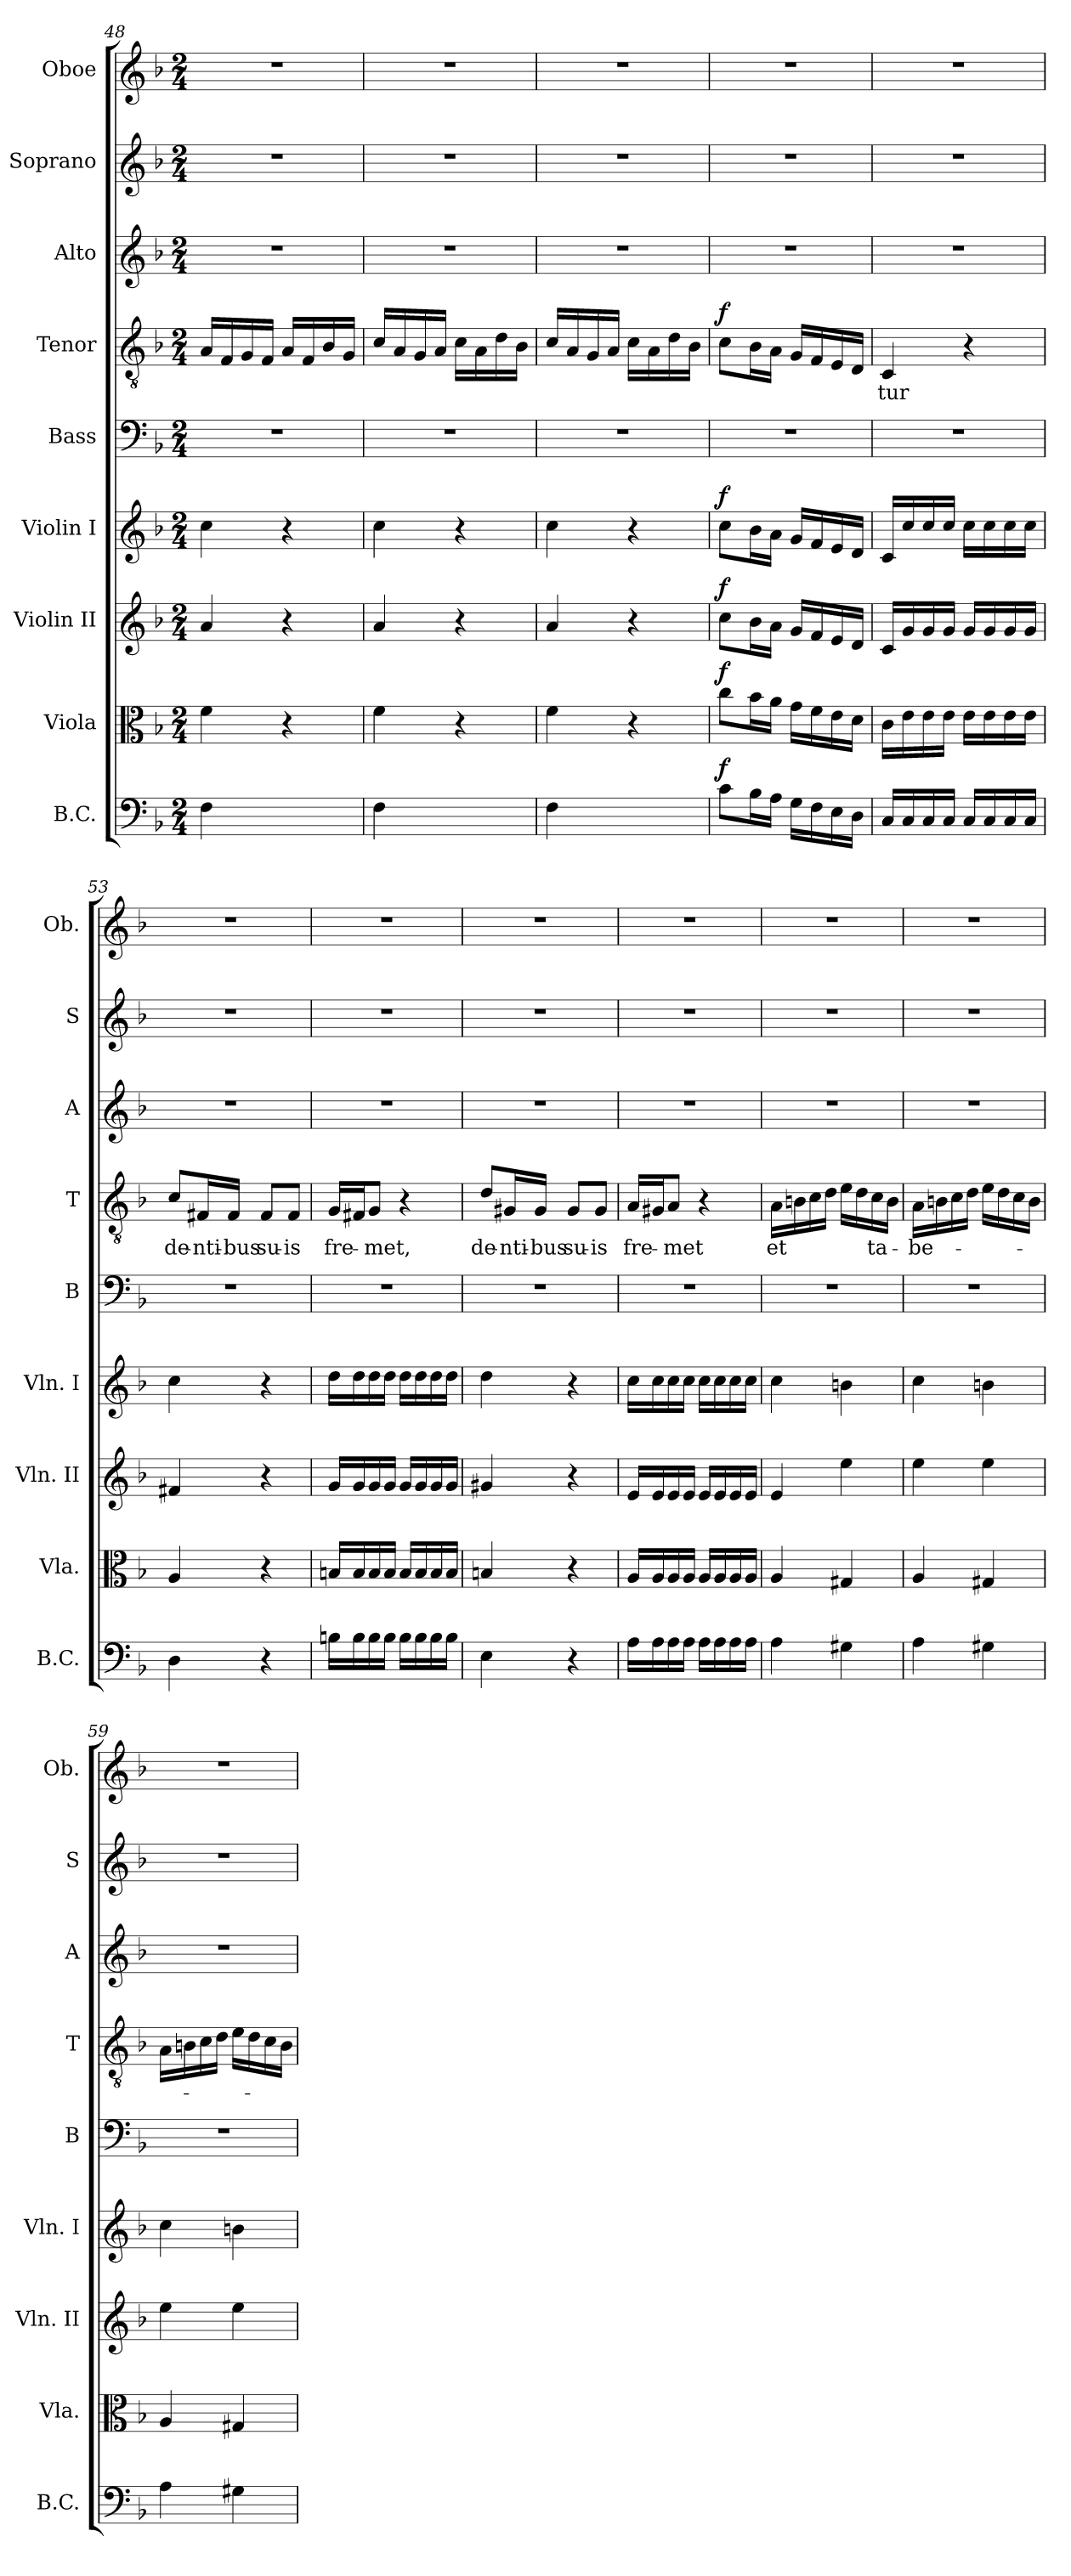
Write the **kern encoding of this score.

**kern	**dynam	**kern	**dynam	**kern	**dynam	**kern	**dynam	**kern	**kern	**text	**dynam	**kern	**kern	**kern
*part9	*part9	*part8	*part8	*part7	*part7	*part6	*part6	*part5	*part4	*part4	*part4	*part3	*part2	*part1
*staff9	*staff9	*staff8	*staff8	*staff7	*staff7	*staff6	*staff6	*staff5	*staff4	*staff4	*staff4	*staff3	*staff2	*staff1
*I"B.C.	*	*I"Viola	*	*I"Violin II	*	*I"Violin I	*	*I"Bass	*I"Tenor	*	*	*I"Alto	*I"Soprano	*I"Oboe
*I'B.C.	*	*I'Vla.	*	*I'Vln. II	*	*I'Vln. I	*	*I'B	*I'T	*	*	*I'A	*I'S	*I'Ob.
*clefF4	*	*clefC3	*	*clefG2	*	*clefG2	*	*clefF4	*clefGv2	*	*	*clefG2	*clefG2	*clefG2
*k[b-]	*	*k[b-]	*	*k[b-]	*	*k[b-]	*	*k[b-]	*k[b-]	*	*	*k[b-]	*k[b-]	*k[b-]
*F:	*	*F:	*	*F:	*	*F:	*	*F:	*F:	*	*	*F:	*F:	*F:
*M2/4	*	*M2/4	*	*M2/4	*	*M2/4	*	*M2/4	*M2/4	*	*	*M2/4	*M2/4	*M2/4
=48	=48	=48	=48	=48	=48	=48	=48	=48	=48	=48	=48	=48	=48	=48
4F\	.	4f\	.	4a/	.	4cc\	.	2r	16A/LL	.	.	2r	2r	2r
.	.	.	.	.	.	.	.	.	16F/	.	.	.	.	.
.	.	.	.	.	.	.	.	.	16G/	.	.	.	.	.
.	.	.	.	.	.	.	.	.	16F/JJ	.	.	.	.	.
4ryy	.	4r	.	4r	.	4r	.	.	16A/LL	.	.	.	.	.
.	.	.	.	.	.	.	.	.	16F/	.	.	.	.	.
.	.	.	.	.	.	.	.	.	16B-/	.	.	.	.	.
.	.	.	.	.	.	.	.	.	16G/JJ	.	.	.	.	.
!!LO:LB:g=z
=49	=49	=49	=49	=49	=49	=49	=49	=49	=49	=49	=49	=49	=49	=49
4F\	.	4f\	.	4a/	.	4cc\	.	2r	16c/LL	.	.	2r	2r	2r
.	.	.	.	.	.	.	.	.	16A/	.	.	.	.	.
.	.	.	.	.	.	.	.	.	16G/	.	.	.	.	.
.	.	.	.	.	.	.	.	.	16A/JJ	.	.	.	.	.
4ryy	.	4r	.	4r	.	4r	.	.	16c\LL	.	.	.	.	.
.	.	.	.	.	.	.	.	.	16A\	.	.	.	.	.
.	.	.	.	.	.	.	.	.	16d\	.	.	.	.	.
.	.	.	.	.	.	.	.	.	16B-\JJ	.	.	.	.	.
=50	=50	=50	=50	=50	=50	=50	=50	=50	=50	=50	=50	=50	=50	=50
4F\	.	4f\	.	4a/	.	4cc\	.	2r	16c/LL	.	.	2r	2r	2r
.	.	.	.	.	.	.	.	.	16A/	.	.	.	.	.
.	.	.	.	.	.	.	.	.	16G/	.	.	.	.	.
.	.	.	.	.	.	.	.	.	16A/JJ	.	.	.	.	.
4ryy	.	4r	.	4r	.	4r	.	.	16c\LL	.	.	.	.	.
.	.	.	.	.	.	.	.	.	16A\	.	.	.	.	.
.	.	.	.	.	.	.	.	.	16d\	.	.	.	.	.
.	.	.	.	.	.	.	.	.	16B-\JJ	.	.	.	.	.
=51	=51	=51	=51	=51	=51	=51	=51	=51	=51	=51	=51	=51	=51	=51
!	!LO:DY:a	!	!LO:DY:a	!	!LO:DY:a	!	!LO:DY:a	!	!	!	!LO:DY:a	!	!	!
8c\L	f	8cc\L	f	8cc\L	f	8cc\L	f	2r	8c\L	.	f	2r	2r	2r
16B-\L	.	16b-\L	.	16b-\L	.	16b-\L	.	.	16B-\L	.	.	.	.	.
16A\JJ	.	16a\JJ	.	16a\JJ	.	16a\JJ	.	.	16A\JJ	.	.	.	.	.
16G\LL	.	16g\LL	.	16g/LL	.	16g/LL	.	.	16G/LL	.	.	.	.	.
16F\	.	16f\	.	16f/	.	16f/	.	.	16F/	.	.	.	.	.
16E\	.	16e\	.	16e/	.	16e/	.	.	16E/	.	.	.	.	.
16D\JJ	.	16d\JJ	.	16d/JJ	.	16d/JJ	.	.	16D/JJ	.	.	.	.	.
=52	=52	=52	=52	=52	=52	=52	=52	=52	=52	=52	=52	=52	=52	=52
!	!	!	!	!	!	!	!	!	!	!LO:LY:b	!	!	!	!
16C/LL	.	16c\LL	.	16c/LL	.	16c/LL	.	2r	4C/	-tur	.	2r	2r	2r
16C/	.	16e\	.	16g/	.	16cc/	.	.	.	.	.	.	.	.
16C/	.	16e\	.	16g/	.	16cc/	.	.	.	.	.	.	.	.
16C/JJ	.	16e\JJ	.	16g/JJ	.	16cc/JJ	.	.	.	.	.	.	.	.
16C/LL	.	16e\LL	.	16g/LL	.	16cc\LL	.	.	4r	.	.	.	.	.
16C/	.	16e\	.	16g/	.	16cc\	.	.	.	.	.	.	.	.
16C/	.	16e\	.	16g/	.	16cc\	.	.	.	.	.	.	.	.
16C/JJ	.	16e\JJ	.	16g/JJ	.	16cc\JJ	.	.	.	.	.	.	.	.
=53	=53	=53	=53	=53	=53	=53	=53	=53	=53	=53	=53	=53	=53	=53
!	!	!	!	!	!	!	!	!	!	!LO:LY:b	!	!	!	!
4D\	.	4A/	.	4f#X/	.	4cc\	.	2r	8c/L	de-	.	2r	2r	2r
!	!	!	!	!	!	!	!	!	!	!LO:LY:b	!	!	!	!
.	.	.	.	.	.	.	.	.	16F#X/L	-nti-	.	.	.	.
!	!	!	!	!	!	!	!	!	!	!LO:LY:b	!	!	!	!
.	.	.	.	.	.	.	.	.	16F#/JJ	-bus	.	.	.	.
!	!	!	!	!	!	!	!	!	!	!LO:LY:b	!	!	!	!
4r	.	4r	.	4r	.	4r	.	.	8F#/L	su-	.	.	.	.
!	!	!	!	!	!	!	!	!	!	!LO:LY:b	!	!	!	!
.	.	.	.	.	.	.	.	.	8F#/J	-is	.	.	.	.
=54	=54	=54	=54	=54	=54	=54	=54	=54	=54	=54	=54	=54	=54	=54
!	!	!	!	!	!	!	!	!	!	!LO:LY:b	!	!	!	!
16Bn\LL	.	16Bn/LL	.	16g/LL	.	16dd\LL	.	2r	16G/LL	fre-	.	2r	2r	2r
16B\	.	16B/	.	16g/	.	16dd\	.	.	16F#X/J	.	.	.	.	.
!	!	!	!	!	!	!	!	!	!	!LO:LY:b	!	!	!	!
16B\	.	16B/	.	16g/	.	16dd\	.	.	8G/J	-met,	.	.	.	.
16B\JJ	.	16B/JJ	.	16g/JJ	.	16dd\JJ	.	.	.	.	.	.	.	.
16B\LL	.	16B/LL	.	16g/LL	.	16dd\LL	.	.	4r	.	.	.	.	.
16B\	.	16B/	.	16g/	.	16dd\	.	.	.	.	.	.	.	.
16B\	.	16B/	.	16g/	.	16dd\	.	.	.	.	.	.	.	.
16B\JJ	.	16B/JJ	.	16g/JJ	.	16dd\JJ	.	.	.	.	.	.	.	.
!!LO:LB:g=z
=55	=55	=55	=55	=55	=55	=55	=55	=55	=55	=55	=55	=55	=55	=55
!	!	!	!	!	!	!	!	!	!	!LO:LY:b	!	!	!	!
4E\	.	4Bn/	.	4g#X/	.	4dd\	.	2r	8d/L	de-	.	2r	2r	2r
!	!	!	!	!	!	!	!	!	!	!LO:LY:b	!	!	!	!
.	.	.	.	.	.	.	.	.	16G#X/L	-nti-	.	.	.	.
!	!	!	!	!	!	!	!	!	!	!LO:LY:b	!	!	!	!
.	.	.	.	.	.	.	.	.	16G#/JJ	-bus	.	.	.	.
!	!	!	!	!	!	!	!	!	!	!LO:LY:b	!	!	!	!
4r	.	4r	.	4r	.	4r	.	.	8G#/L	su-	.	.	.	.
!	!	!	!	!	!	!	!	!	!	!LO:LY:b	!	!	!	!
.	.	.	.	.	.	.	.	.	8G#/J	-is	.	.	.	.
=56	=56	=56	=56	=56	=56	=56	=56	=56	=56	=56	=56	=56	=56	=56
!	!	!	!	!	!	!	!	!	!	!LO:LY:b	!	!	!	!
16A\LL	.	16A/LL	.	16e/LL	.	16cc\LL	.	2r	16A/LL	fre-	.	2r	2r	2r
16A\	.	16A/	.	16e/	.	16cc\	.	.	16G#X/J	.	.	.	.	.
!	!	!	!	!	!	!	!	!	!	!LO:LY:b	!	!	!	!
16A\	.	16A/	.	16e/	.	16cc\	.	.	8A/J	-met	.	.	.	.
16A\JJ	.	16A/JJ	.	16e/JJ	.	16cc\JJ	.	.	.	.	.	.	.	.
16A\LL	.	16A/LL	.	16e/LL	.	16cc\LL	.	.	4r	.	.	.	.	.
16A\	.	16A/	.	16e/	.	16cc\	.	.	.	.	.	.	.	.
16A\	.	16A/	.	16e/	.	16cc\	.	.	.	.	.	.	.	.
16A\JJ	.	16A/JJ	.	16e/JJ	.	16cc\JJ	.	.	.	.	.	.	.	.
=57	=57	=57	=57	=57	=57	=57	=57	=57	=57	=57	=57	=57	=57	=57
!	!	!	!	!	!	!	!	!	!	!LO:LY:b	!	!	!	!
4A\	.	4A/	.	4e/	.	4cc\	.	2r	16A\LL	et	.	2r	2r	2r
.	.	.	.	.	.	.	.	.	16Bn\	.	.	.	.	.
.	.	.	.	.	.	.	.	.	16c\	.	.	.	.	.
.	.	.	.	.	.	.	.	.	16d\JJ	.	.	.	.	.
4G#X\	.	4G#X/	.	4ee\	.	4bn\	.	.	16e\LL	.	.	.	.	.
.	.	.	.	.	.	.	.	.	16d\	.	.	.	.	.
!	!	!	!	!	!	!	!	!	!	!LO:LY:b	!	!	!	!
.	.	.	.	.	.	.	.	.	16c\	ta-	.	.	.	.
.	.	.	.	.	.	.	.	.	16B\JJ	.	.	.	.	.
=58	=58	=58	=58	=58	=58	=58	=58	=58	=58	=58	=58	=58	=58	=58
!	!	!	!	!	!	!	!	!	!	!LO:LY:b	!	!	!	!
4A\	.	4A/	.	4ee\	.	4cc\	.	2r	16A\LL	-be-	.	2r	2r	2r
.	.	.	.	.	.	.	.	.	16Bn\	.	.	.	.	.
.	.	.	.	.	.	.	.	.	16c\	.	.	.	.	.
.	.	.	.	.	.	.	.	.	16d\JJ	.	.	.	.	.
4G#X\	.	4G#X/	.	4ee\	.	4bn\	.	.	16e\LL	.	.	.	.	.
.	.	.	.	.	.	.	.	.	16d\	.	.	.	.	.
.	.	.	.	.	.	.	.	.	16c\	.	.	.	.	.
.	.	.	.	.	.	.	.	.	16B\JJ	.	.	.	.	.
=59	=59	=59	=59	=59	=59	=59	=59	=59	=59	=59	=59	=59	=59	=59
4A\	.	4A/	.	4ee\	.	4cc\	.	2r	16A\LL	.	.	2r	2r	2r
.	.	.	.	.	.	.	.	.	16Bn\	.	.	.	.	.
.	.	.	.	.	.	.	.	.	16c\	.	.	.	.	.
.	.	.	.	.	.	.	.	.	16d\JJ	.	.	.	.	.
4G#X\	.	4G#X/	.	4ee\	.	4bn\	.	.	16e\LL	.	.	.	.	.
.	.	.	.	.	.	.	.	.	16d\	.	.	.	.	.
.	.	.	.	.	.	.	.	.	16c\	.	.	.	.	.
.	.	.	.	.	.	.	.	.	16B\JJ	.	.	.	.	.
=	=	=	=	=	=	=	=	=	=	=	=	=	=	=
*-	*-	*-	*-	*-	*-	*-	*-	*-	*-	*-	*-	*-	*-	*-
